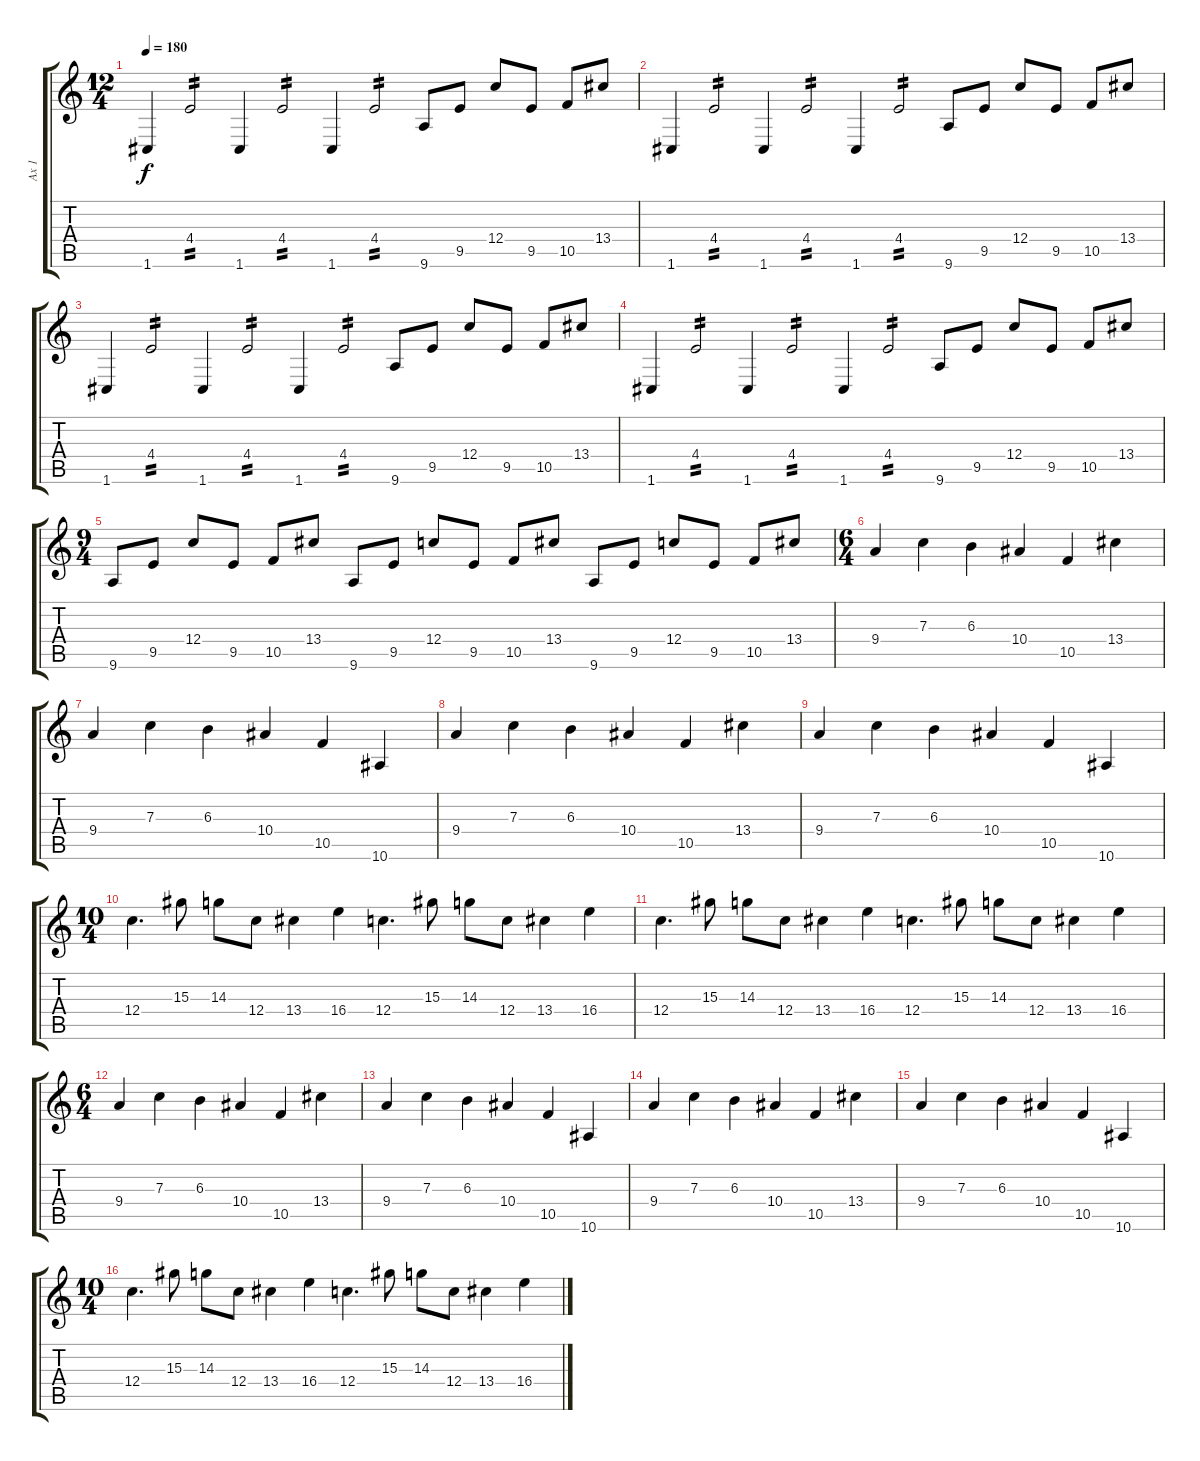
\track ("Ax 1" "Ax 1") {instrument distortionguitar}
\staff {score tabs}
\tuning (D4 A3 F3 C3 G2 C2) {hide}
\ts (12 4)
\tempo 180
\clef g2
\ks c
1.6.4{dy f} 4.4.2{tp 2} 1.6.4 4.4.2{tp 2} 1.6.4 4.4.2{tp 2} 9.6.8 9.5.8 12.4.8 9.5.8 10.5.8 13.4.8 |
1.6.4 4.4.2{tp 2} 1.6.4 4.4.2{tp 2} 1.6.4 4.4.2{tp 2} 9.6.8 9.5.8 12.4.8 9.5.8 10.5.8 13.4.8 |
1.6.4 4.4.2{tp 2} 1.6.4 4.4.2{tp 2} 1.6.4 4.4.2{tp 2} 9.6.8 9.5.8 12.4.8 9.5.8 10.5.8 13.4.8 |
1.6.4 4.4.2{tp 2} 1.6.4 4.4.2{tp 2} 1.6.4 4.4.2{tp 2} 9.6.8 9.5.8 12.4.8 9.5.8 10.5.8 13.4.8 |
\ts (9 4)
9.6.8 9.5.8 12.4.8 9.5.8 10.5.8 13.4.8 9.6.8 9.5.8 12.4.8 9.5.8 10.5.8 13.4.8 9.6.8 9.5.8 12.4.8 9.5.8 10.5.8 13.4.8 |
\ts (6 4)
9.4.4 7.3.4 6.3.4 10.4.4 10.5.4 13.4.4 |
9.4.4 7.3.4 6.3.4 10.4.4 10.5.4 10.6.4 |
9.4.4 7.3.4 6.3.4 10.4.4 10.5.4 13.4.4 |
9.4.4 7.3.4 6.3.4 10.4.4 10.5.4 10.6.4 |
\ts (10 4)
12.4.4{d} 15.3.8 14.3.8 12.4.8 13.4.4 16.4.4 12.4.4{d} 15.3.8 14.3.8 12.4.8 13.4.4 16.4.4 |
12.4.4{d} 15.3.8 14.3.8 12.4.8 13.4.4 16.4.4 12.4.4{d} 15.3.8 14.3.8 12.4.8 13.4.4 16.4.4 |
\ts (6 4)
9.4.4 7.3.4 6.3.4 10.4.4 10.5.4 13.4.4 |
9.4.4 7.3.4 6.3.4 10.4.4 10.5.4 10.6.4 |
9.4.4 7.3.4 6.3.4 10.4.4 10.5.4 13.4.4 |
9.4.4 7.3.4 6.3.4 10.4.4 10.5.4 10.6.4 |
\ts (10 4)
12.4.4{d} 15.3.8 14.3.8 12.4.8 13.4.4 16.4.4 12.4.4{d} 15.3.8 14.3.8 12.4.8 13.4.4 16.4.4
